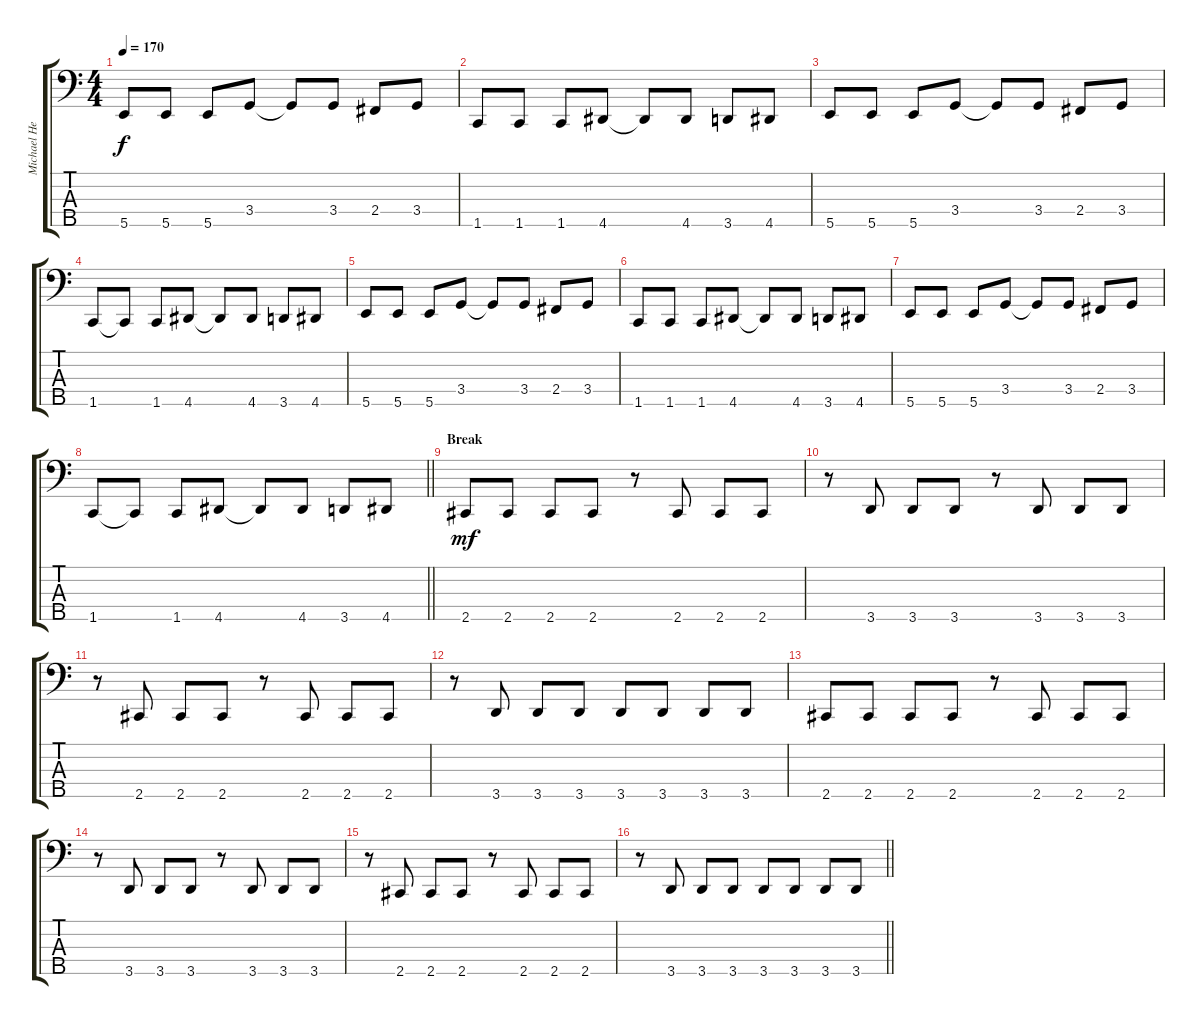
\track ("Michael Hedlund" "Michael He") {instrument electricbassfinger}
\staff {score tabs}
\tuning (G2 D2 A1 E1 B0) {hide}
\ts (4 4)
\tempo 170
\clef f4
\ks c
5.5.8{dy f} 5.5.8 5.5.8 3.4.8 3.4{t}.8 3.4.8 2.4.8 3.4.8 |
1.5.8 1.5.8 1.5.8 4.5.8 4.5{t}.8 4.5.8 3.5.8 4.5.8 |
5.5.8 5.5.8 5.5.8 3.4.8 3.4{t}.8 3.4.8 2.4.8 3.4.8 |
1.5.8 1.5{t}.8 1.5.8 4.5.8 4.5{t}.8 4.5.8 3.5.8 4.5.8 |
5.5.8 5.5.8 5.5.8 3.4.8 3.4{t}.8 3.4.8 2.4.8 3.4.8 |
1.5.8 1.5.8 1.5.8 4.5.8 4.5{t}.8 4.5.8 3.5.8 4.5.8 |
5.5.8 5.5.8 5.5.8 3.4.8 3.4{t}.8 3.4.8 2.4.8 3.4.8 |
\barLineRight lightlight
1.5.8 1.5{t}.8 1.5.8 4.5.8 4.5{t}.8 4.5.8 3.5.8 4.5.8 |
\section ("" "Break")
2.5.8{dy mf} 2.5.8 2.5.8 2.5.8 r.8 2.5.8 2.5.8 2.5.8 |
r.8 3.5.8 3.5.8 3.5.8 r.8 3.5.8 3.5.8 3.5.8 |
r.8 2.5.8 2.5.8 2.5.8 r.8 2.5.8 2.5.8 2.5.8 |
r.8 3.5.8 3.5.8 3.5.8 3.5.8 3.5.8 3.5.8 3.5.8 |
2.5.8 2.5.8 2.5.8 2.5.8 r.8 2.5.8 2.5.8 2.5.8 |
r.8 3.5.8 3.5.8 3.5.8 r.8 3.5.8 3.5.8 3.5.8 |
r.8 2.5.8 2.5.8 2.5.8 r.8 2.5.8 2.5.8 2.5.8 |
\barLineRight lightlight
r.8 3.5.8 3.5.8 3.5.8 3.5.8 3.5.8 3.5.8 3.5.8
